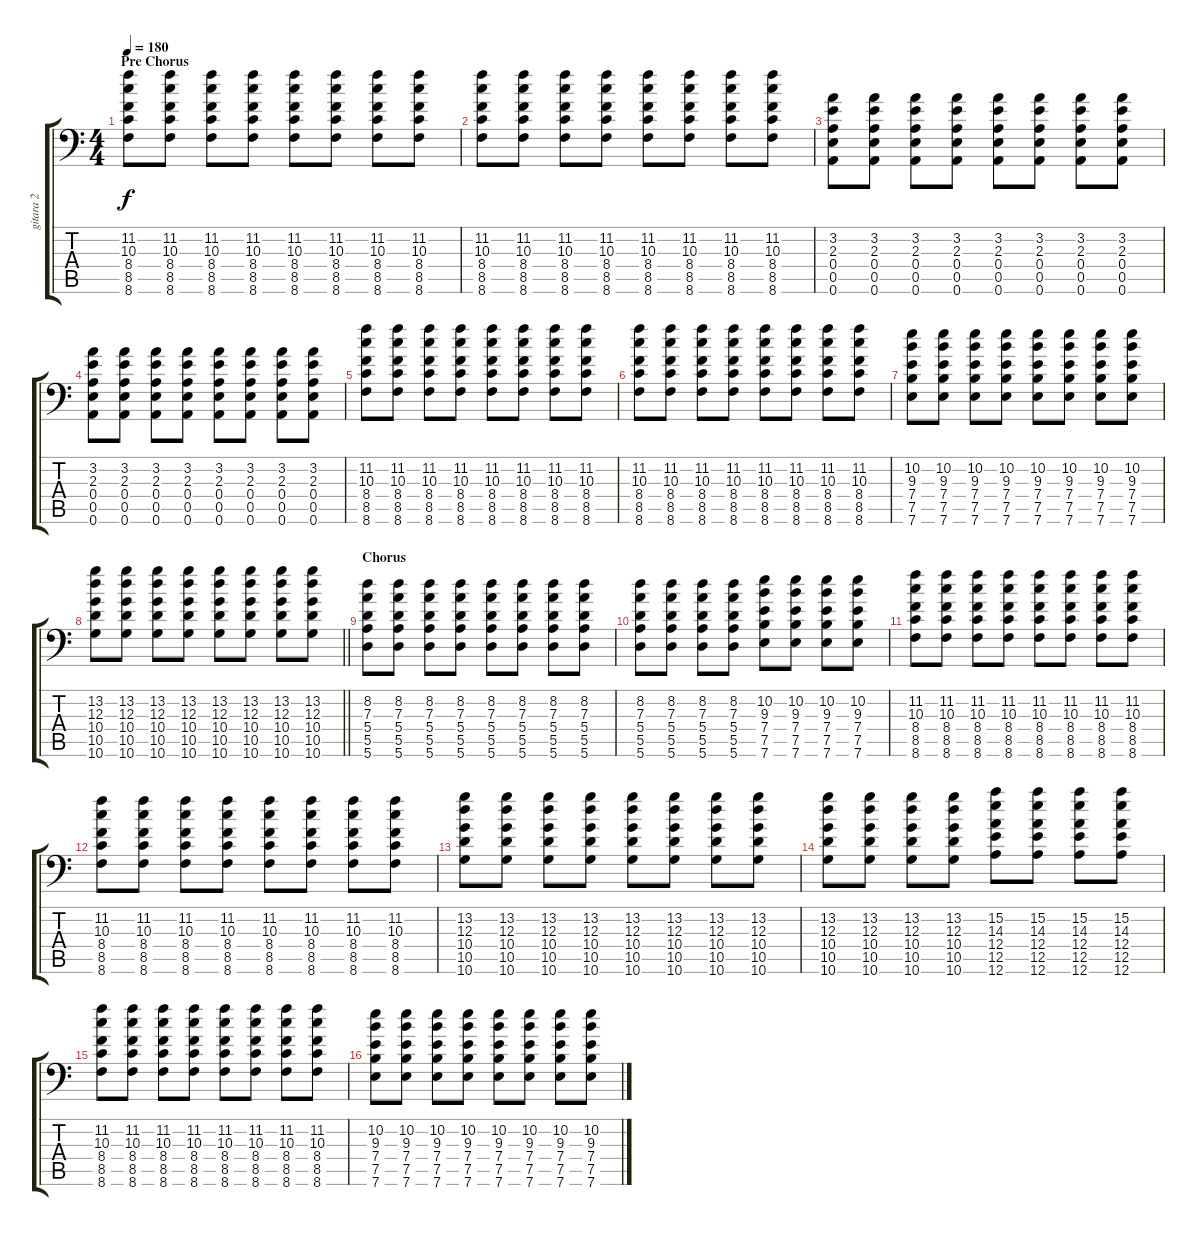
\track ("gitara 2" "gitara 2") {instrument distortionguitar}
\staff {score tabs}
\tuning (B3 Gb3 D3 A2 E2 A1) {hide}
\ts (4 4)
\section ("" "Pre Chorus")
\tempo 180
\clef f4
\ks c
(11.2 10.3 8.4 8.5 8.6).8{dy f} (11.2 10.3 8.4 8.5 8.6).8 (11.2 10.3 8.4 8.5 8.6).8 (11.2 10.3 8.4 8.5 8.6).8 (11.2 10.3 8.4 8.5 8.6).8 (11.2 10.3 8.4 8.5 8.6).8 (11.2 10.3 8.4 8.5 8.6).8 (11.2 10.3 8.4 8.5 8.6).8 |
(11.2 10.3 8.4 8.5 8.6).8 (11.2 10.3 8.4 8.5 8.6).8 (11.2 10.3 8.4 8.5 8.6).8 (11.2 10.3 8.4 8.5 8.6).8 (11.2 10.3 8.4 8.5 8.6).8 (11.2 10.3 8.4 8.5 8.6).8 (11.2 10.3 8.4 8.5 8.6).8 (11.2 10.3 8.4 8.5 8.6).8 |
(3.2 2.3 0.4 0.5 0.6).8 (3.2 2.3 0.4 0.5 0.6).8 (3.2 2.3 0.4 0.5 0.6).8 (3.2 2.3 0.4 0.5 0.6).8 (3.2 2.3 0.4 0.5 0.6).8 (3.2 2.3 0.4 0.5 0.6).8 (3.2 2.3 0.4 0.5 0.6).8 (3.2 2.3 0.4 0.5 0.6).8 |
(3.2 2.3 0.4 0.5 0.6).8 (3.2 2.3 0.4 0.5 0.6).8 (3.2 2.3 0.4 0.5 0.6).8 (3.2 2.3 0.4 0.5 0.6).8 (3.2 2.3 0.4 0.5 0.6).8 (3.2 2.3 0.4 0.5 0.6).8 (3.2 2.3 0.4 0.5 0.6).8 (3.2 2.3 0.4 0.5 0.6).8 |
(11.2 10.3 8.4 8.5 8.6).8 (11.2 10.3 8.4 8.5 8.6).8 (11.2 10.3 8.4 8.5 8.6).8 (11.2 10.3 8.4 8.5 8.6).8 (11.2 10.3 8.4 8.5 8.6).8 (11.2 10.3 8.4 8.5 8.6).8 (11.2 10.3 8.4 8.5 8.6).8 (11.2 10.3 8.4 8.5 8.6).8 |
(11.2 10.3 8.4 8.5 8.6).8 (11.2 10.3 8.4 8.5 8.6).8 (11.2 10.3 8.4 8.5 8.6).8 (11.2 10.3 8.4 8.5 8.6).8 (11.2 10.3 8.4 8.5 8.6).8 (11.2 10.3 8.4 8.5 8.6).8 (11.2 10.3 8.4 8.5 8.6).8 (11.2 10.3 8.4 8.5 8.6).8 |
(10.2 9.3 7.4 7.5 7.6).8 (10.2 9.3 7.4 7.5 7.6).8 (10.2 9.3 7.4 7.5 7.6).8 (10.2 9.3 7.4 7.5 7.6).8 (10.2 9.3 7.4 7.5 7.6).8 (10.2 9.3 7.4 7.5 7.6).8 (10.2 9.3 7.4 7.5 7.6).8 (10.2 9.3 7.4 7.5 7.6).8 |
\barLineRight lightlight
(13.2 12.3 10.4 10.5 10.6).8 (13.2 12.3 10.4 10.5 10.6).8 (13.2 12.3 10.4 10.5 10.6).8 (13.2 12.3 10.4 10.5 10.6).8 (13.2 12.3 10.4 10.5 10.6).8 (13.2 12.3 10.4 10.5 10.6).8 (13.2 12.3 10.4 10.5 10.6).8 (13.2 12.3 10.4 10.5 10.6).8 |
\section ("" "Chorus")
(8.2 7.3 5.4 5.5 5.6).8 (8.2 7.3 5.4 5.5 5.6).8 (8.2 7.3 5.4 5.5 5.6).8 (8.2 7.3 5.4 5.5 5.6).8 (8.2 7.3 5.4 5.5 5.6).8 (8.2 7.3 5.4 5.5 5.6).8 (8.2 7.3 5.4 5.5 5.6).8 (8.2 7.3 5.4 5.5 5.6).8 |
(8.2 7.3 5.4 5.5 5.6).8 (8.2 7.3 5.4 5.5 5.6).8 (8.2 7.3 5.4 5.5 5.6).8 (8.2 7.3 5.4 5.5 5.6).8 (10.2 9.3 7.4 7.5 7.6).8 (10.2 9.3 7.4 7.5 7.6).8 (10.2 9.3 7.4 7.5 7.6).8 (10.2 9.3 7.4 7.5 7.6).8 |
(11.2 10.3 8.4 8.5 8.6).8 (11.2 10.3 8.4 8.5 8.6).8 (11.2 10.3 8.4 8.5 8.6).8 (11.2 10.3 8.4 8.5 8.6).8 (11.2 10.3 8.4 8.5 8.6).8 (11.2 10.3 8.4 8.5 8.6).8 (11.2 10.3 8.4 8.5 8.6).8 (11.2 10.3 8.4 8.5 8.6).8 |
(11.2 10.3 8.4 8.5 8.6).8 (11.2 10.3 8.4 8.5 8.6).8 (11.2 10.3 8.4 8.5 8.6).8 (11.2 10.3 8.4 8.5 8.6).8 (11.2 10.3 8.4 8.5 8.6).8 (11.2 10.3 8.4 8.5 8.6).8 (11.2 10.3 8.4 8.5 8.6).8 (11.2 10.3 8.4 8.5 8.6).8 |
(13.2 12.3 10.4 10.5 10.6).8 (13.2 12.3 10.4 10.5 10.6).8 (13.2 12.3 10.4 10.5 10.6).8 (13.2 12.3 10.4 10.5 10.6).8 (13.2 12.3 10.4 10.5 10.6).8 (13.2 12.3 10.4 10.5 10.6).8 (13.2 12.3 10.4 10.5 10.6).8 (13.2 12.3 10.4 10.5 10.6).8 |
(13.2 12.3 10.4 10.5 10.6).8 (13.2 12.3 10.4 10.5 10.6).8 (13.2 12.3 10.4 10.5 10.6).8 (13.2 12.3 10.4 10.5 10.6).8 (15.2 14.3 12.4 12.5 12.6).8 (15.2 14.3 12.4 12.5 12.6).8 (15.2 14.3 12.4 12.5 12.6).8 (15.2 14.3 12.4 12.5 12.6).8 |
(11.2 10.3 8.4 8.5 8.6).8 (11.2 10.3 8.4 8.5 8.6).8 (11.2 10.3 8.4 8.5 8.6).8 (11.2 10.3 8.4 8.5 8.6).8 (11.2 10.3 8.4 8.5 8.6).8 (11.2 10.3 8.4 8.5 8.6).8 (11.2 10.3 8.4 8.5 8.6).8 (11.2 10.3 8.4 8.5 8.6).8 |
(10.2 9.3 7.4 7.5 7.6).8 (10.2 9.3 7.4 7.5 7.6).8 (10.2 9.3 7.4 7.5 7.6).8 (10.2 9.3 7.4 7.5 7.6).8 (10.2 9.3 7.4 7.5 7.6).8 (10.2 9.3 7.4 7.5 7.6).8 (10.2 9.3 7.4 7.5 7.6).8 (10.2 9.3 7.4 7.5 7.6).8
